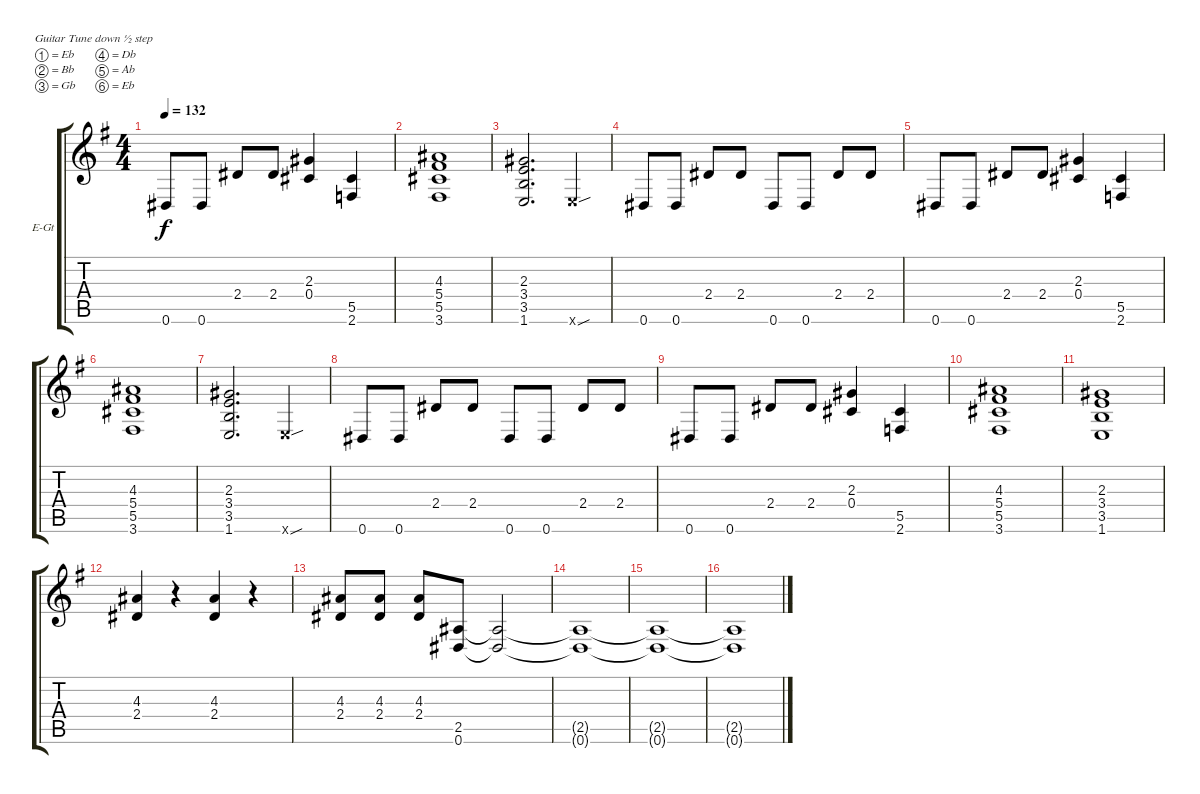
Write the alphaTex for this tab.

\bracketExtendMode groupsimilarinstruments
\firstSystemTrackNameOrientation horizontal
\otherSystemsTrackNameOrientation horizontal
\track ("Guitar 1" "E-Gt") {instrument distortionguitar}
\staff {score tabs}
\tuning (Eb4 Bb3 Gb3 Db3 Ab2 Eb2)
\ts (4 4)
\tempo 132
\clef g2
\scale
1.05549
\ks g
0.6.8{dy f} 0.6.8 2.4.8 2.4.8 (0.4 2.3).4 (2.6 5.5).4 |
\scale
0.944515 (3.6 5.5 5.4 4.3).1 |
\scale
1.05549 (1.6 3.5 3.4 2.3).2{d} 1.6{sou x}.4 |
\scale
0.944515 0.6.8 0.6.8 2.4.8 2.4.8 0.6.8 0.6.8 2.4.8 2.4.8 |
\scale
1.05549 0.6.8 0.6.8 2.4.8 2.4.8 (0.4 2.3).4 (2.6 5.5).4 |
\scale
0.944515 (3.6 5.5 5.4 4.3).1 |
\scale
1.05549 (1.6 3.5 3.4 2.3).2{d} 1.6{sou x}.4 |
\scale
0.944515 0.6.8 0.6.8 2.4.8 2.4.8 0.6.8 0.6.8 2.4.8 2.4.8 |
\scale
1.05549 0.6.8 0.6.8 2.4.8 2.4.8 (0.4 2.3).4 (2.6 5.5).4 |
\scale
0.944515 (3.6 5.5 5.4 4.3).1 |
\scale
1.05549 (1.6 3.5 3.4 2.3).1 |
\scale
0.944515 (2.4 4.3).4 r.4 (2.4 4.3).4 r.4 |
\scale
1.08575 (2.4 4.3).8 (2.4 4.3).8 (2.4 4.3).8 (0.6 2.5).8 (0.6{t} 2.5{t}).2 |
\scale
0.91425 (0.6{t} 2.5{t}).1 |
\scale
1.05549 (0.6{t} 2.5{t}).1 |
\scale
0.944515 (0.6{t} 2.5{t}).1
